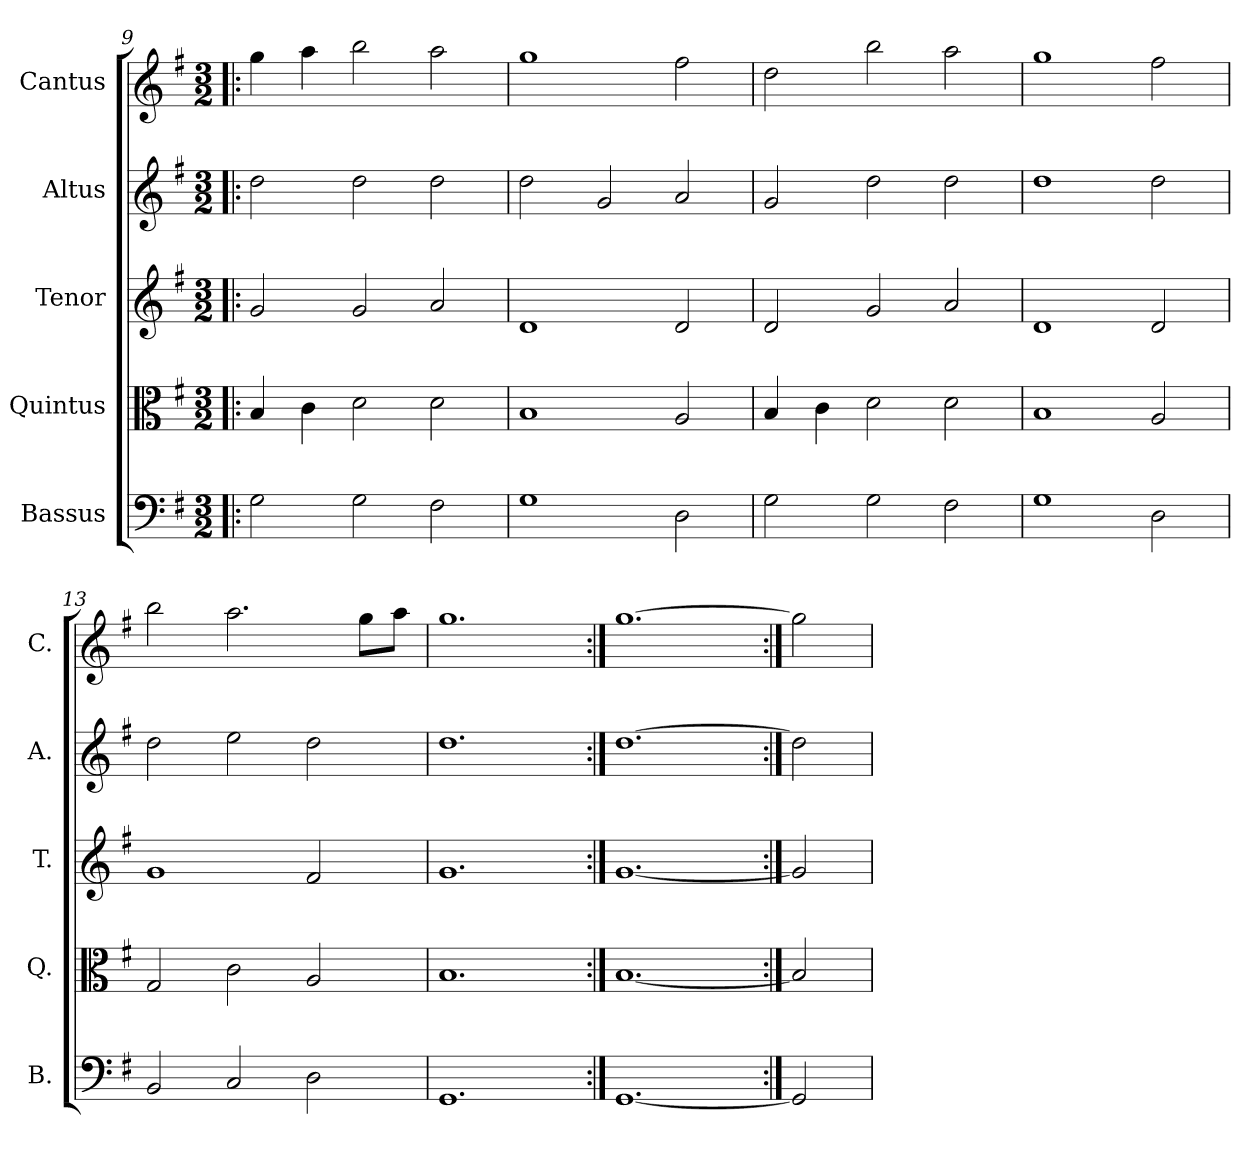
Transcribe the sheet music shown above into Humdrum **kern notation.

**kern	**kern	**kern	**kern	**kern
*part5	*part4	*part3	*part2	*part1
*staff5	*staff4	*staff3	*staff2	*staff1
*I"Bassus	*I"Quintus	*I"Tenor	*I"Altus	*I"Cantus
*I'B.	*I'Q.	*I'T.	*I'A.	*I'C.
*clefF4	*clefC3	*clefG2	*clefG2	*clefG2
*k[f#]	*k[f#]	*k[f#]	*k[f#]	*k[f#]
*G:	*G:	*G:	*G:	*G:
*M3/2	*M3/2	*M3/2	*M3/2	*M3/2
=9!|:	=9!|:	=9!|:	=9!|:	=9!|:
2G\	4B/	2g/	2dd\	4gg\
.	4c\	.	.	4aa\
2G\	2d\	2g/	2dd\	2bb\
2F#\	2d\	2a/	2dd\	2aa\
=10	=10	=10	=10	=10
1G\	1B/	1d/	2dd\	1gg\
.	.	.	2g/	.
2D\	2A/	2d/	2a/	2ff#\
=11	=11	=11	=11	=11
2G\	4B/	2d/	2g/	2dd\
.	4c\	.	.	.
2G\	2d\	2g/	2dd\	2bb\
2F#\	2d\	2a/	2dd\	2aa\
=12	=12	=12	=12	=12
1G\	1B/	1d/	1dd\	1gg\
2D\	2A/	2d/	2dd\	2ff#\
=13	=13	=13	=13	=13
2BB/	2G/	1g/	2dd\	2bb\
2C/	2c\	.	2ee\	2.aa\
2D\	2A/	2f#/	2dd\	.
.	.	.	.	8gg\L
.	.	.	.	8aa\J
=14	=14	=14	=14	=14
1.GG/	1.B/	1.g/	1.dd\	1.gg\
=15:|!	=15:|!	=15:|!	=15:|!	=15:|!
[1.GG/	[1.B/	[1.g/	[1.dd\	[1.gg\
=16:|!	=16:|!	=16:|!	=16:|!	=16:|!
2GG/]	2B/]	2g/]	2dd\]	2gg\]
=	=	=	=	=
*-	*-	*-	*-	*-
